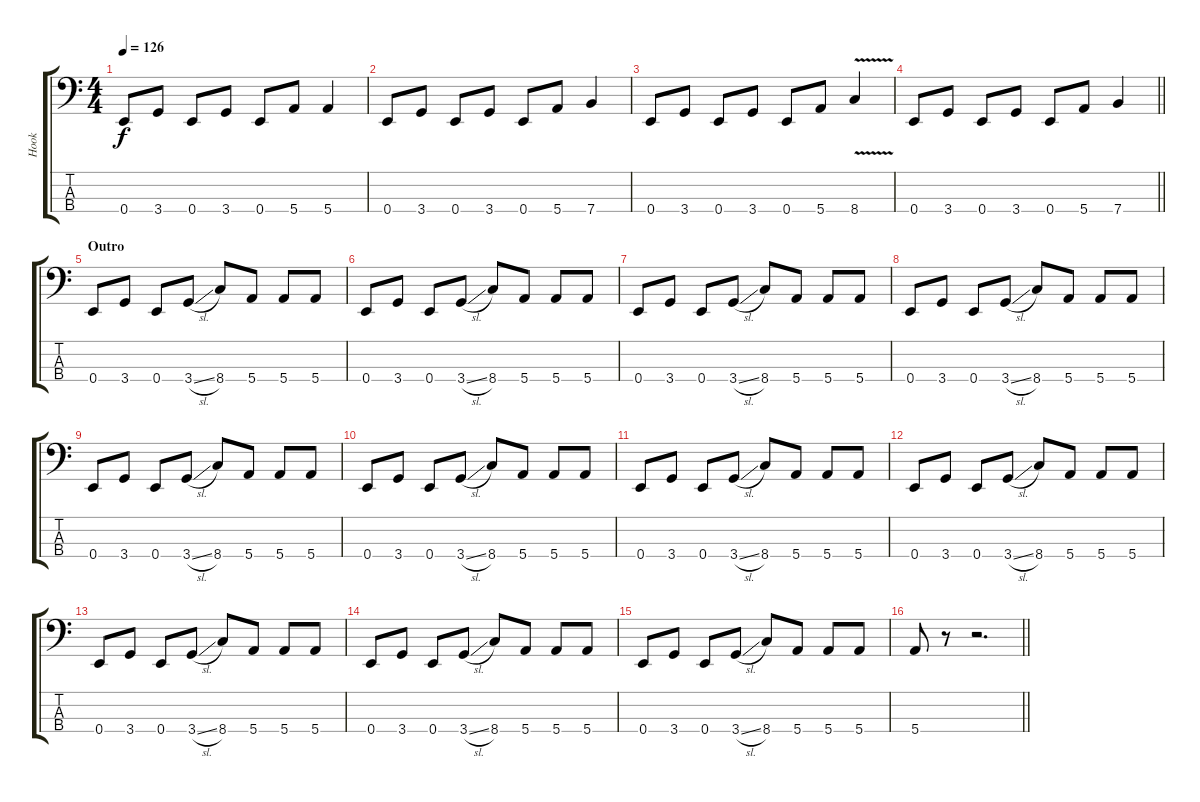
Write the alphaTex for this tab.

\track ("Hook" "Hook") {instrument electricbasspick}
\staff {score tabs}
\tuning (G2 D2 A1 E1) {hide}
\ts (4 4)
\tempo 126
\clef f4
\ks c
0.4.8{dy f} 3.4.8 0.4.8 3.4.8 0.4.8 5.4.8 5.4.4 |
0.4.8 3.4.8 0.4.8 3.4.8 0.4.8 5.4.8 7.4.4 |
0.4.8 3.4.8 0.4.8 3.4.8 0.4.8 5.4.8 8.4{v}.4 |
\barLineRight lightlight
0.4.8 3.4.8 0.4.8 3.4.8 0.4.8 5.4.8 7.4.4 |
\section ("" "Outro")
0.4.8 3.4.8 0.4.8 3.4{sl}.8 8.4.8 5.4.8 5.4.8 5.4.8 |
0.4.8 3.4.8 0.4.8 3.4{sl}.8 8.4.8 5.4.8 5.4.8 5.4.8 |
0.4.8 3.4.8 0.4.8 3.4{sl}.8 8.4.8 5.4.8 5.4.8 5.4.8 |
0.4.8 3.4.8 0.4.8 3.4{sl}.8 8.4.8 5.4.8 5.4.8 5.4.8 |
0.4.8 3.4.8 0.4.8 3.4{sl}.8 8.4.8 5.4.8 5.4.8 5.4.8 |
0.4.8 3.4.8 0.4.8 3.4{sl}.8 8.4.8 5.4.8 5.4.8 5.4.8 |
0.4.8 3.4.8 0.4.8 3.4{sl}.8 8.4.8 5.4.8 5.4.8 5.4.8 |
0.4.8 3.4.8 0.4.8 3.4{sl}.8 8.4.8 5.4.8 5.4.8 5.4.8 |
0.4.8 3.4.8 0.4.8 3.4{sl}.8 8.4.8 5.4.8 5.4.8 5.4.8 |
0.4.8 3.4.8 0.4.8 3.4{sl}.8 8.4.8 5.4.8 5.4.8 5.4.8 |
0.4.8 3.4.8 0.4.8 3.4{sl}.8 8.4.8 5.4.8 5.4.8 5.4.8 |
\barLineRight lightlight
5.4.8 r.8 r.2{d}
